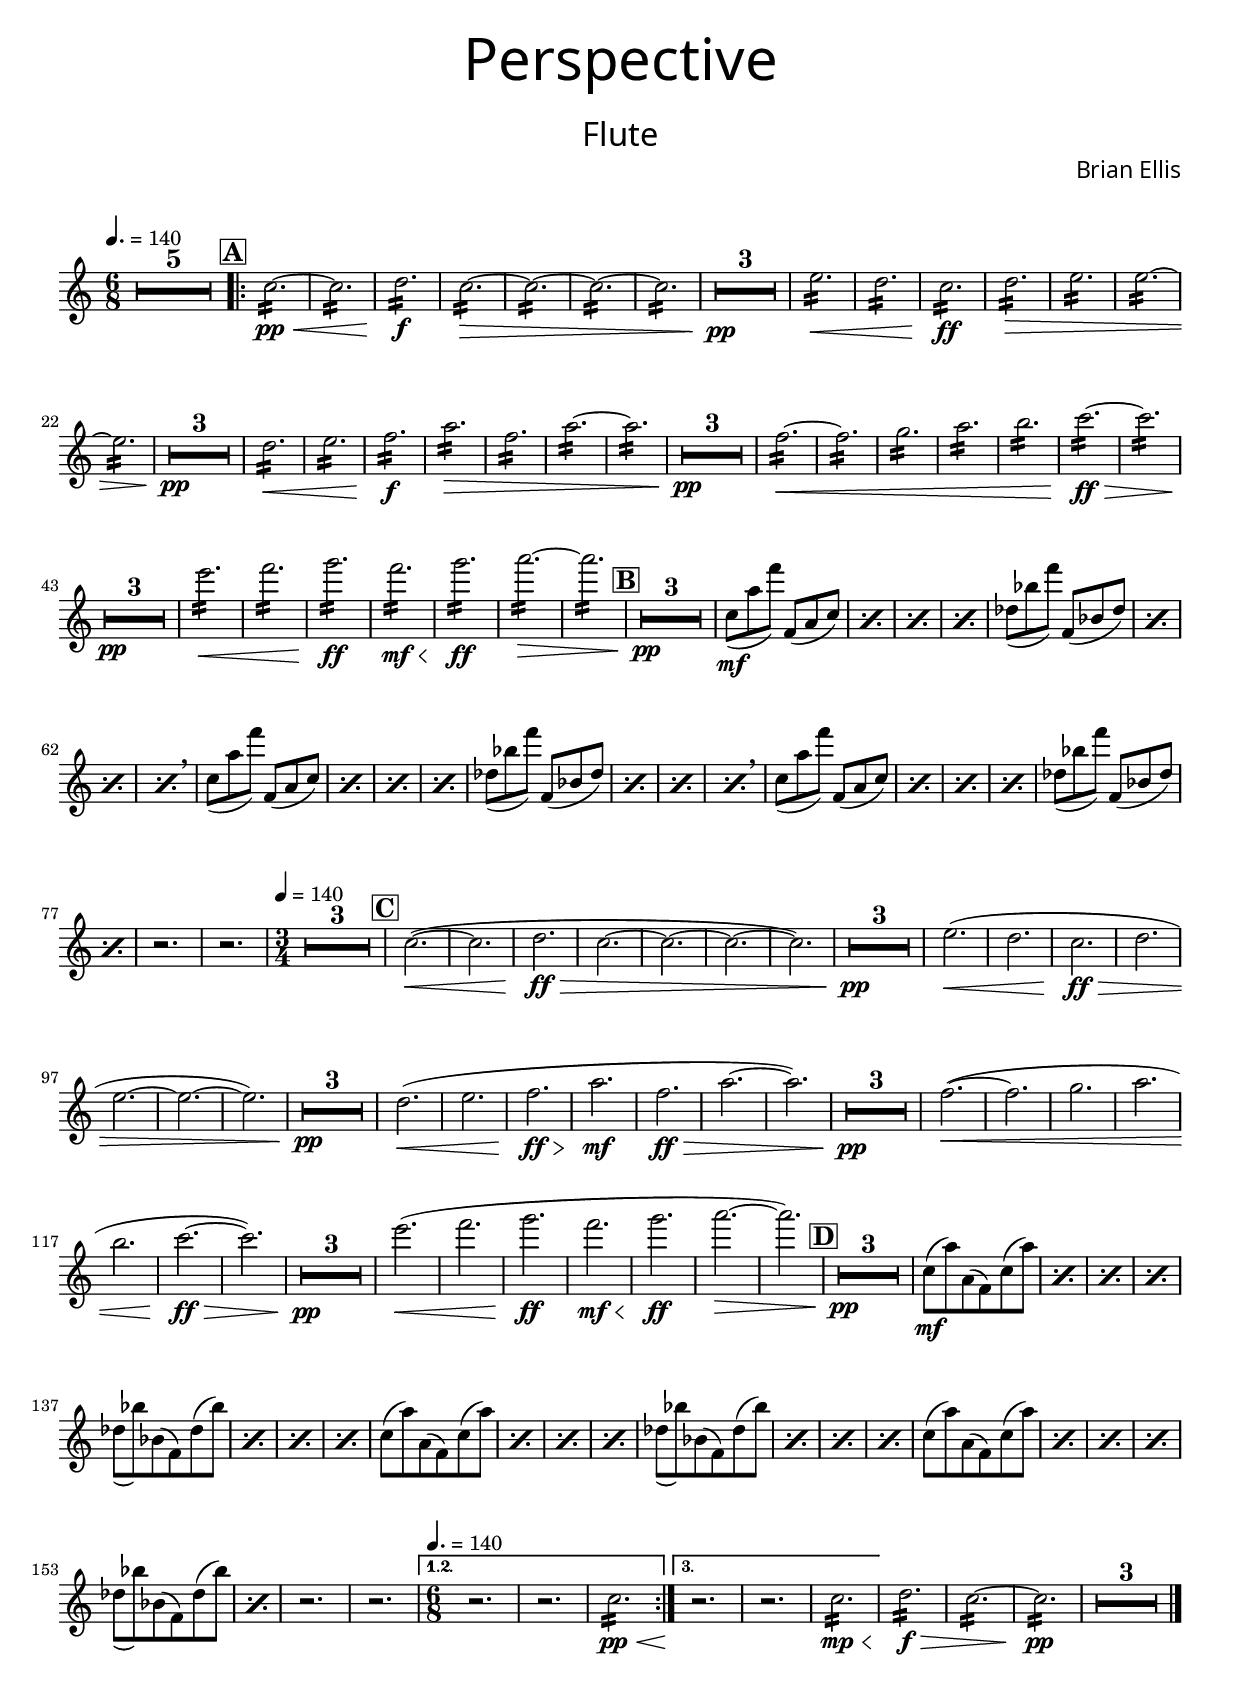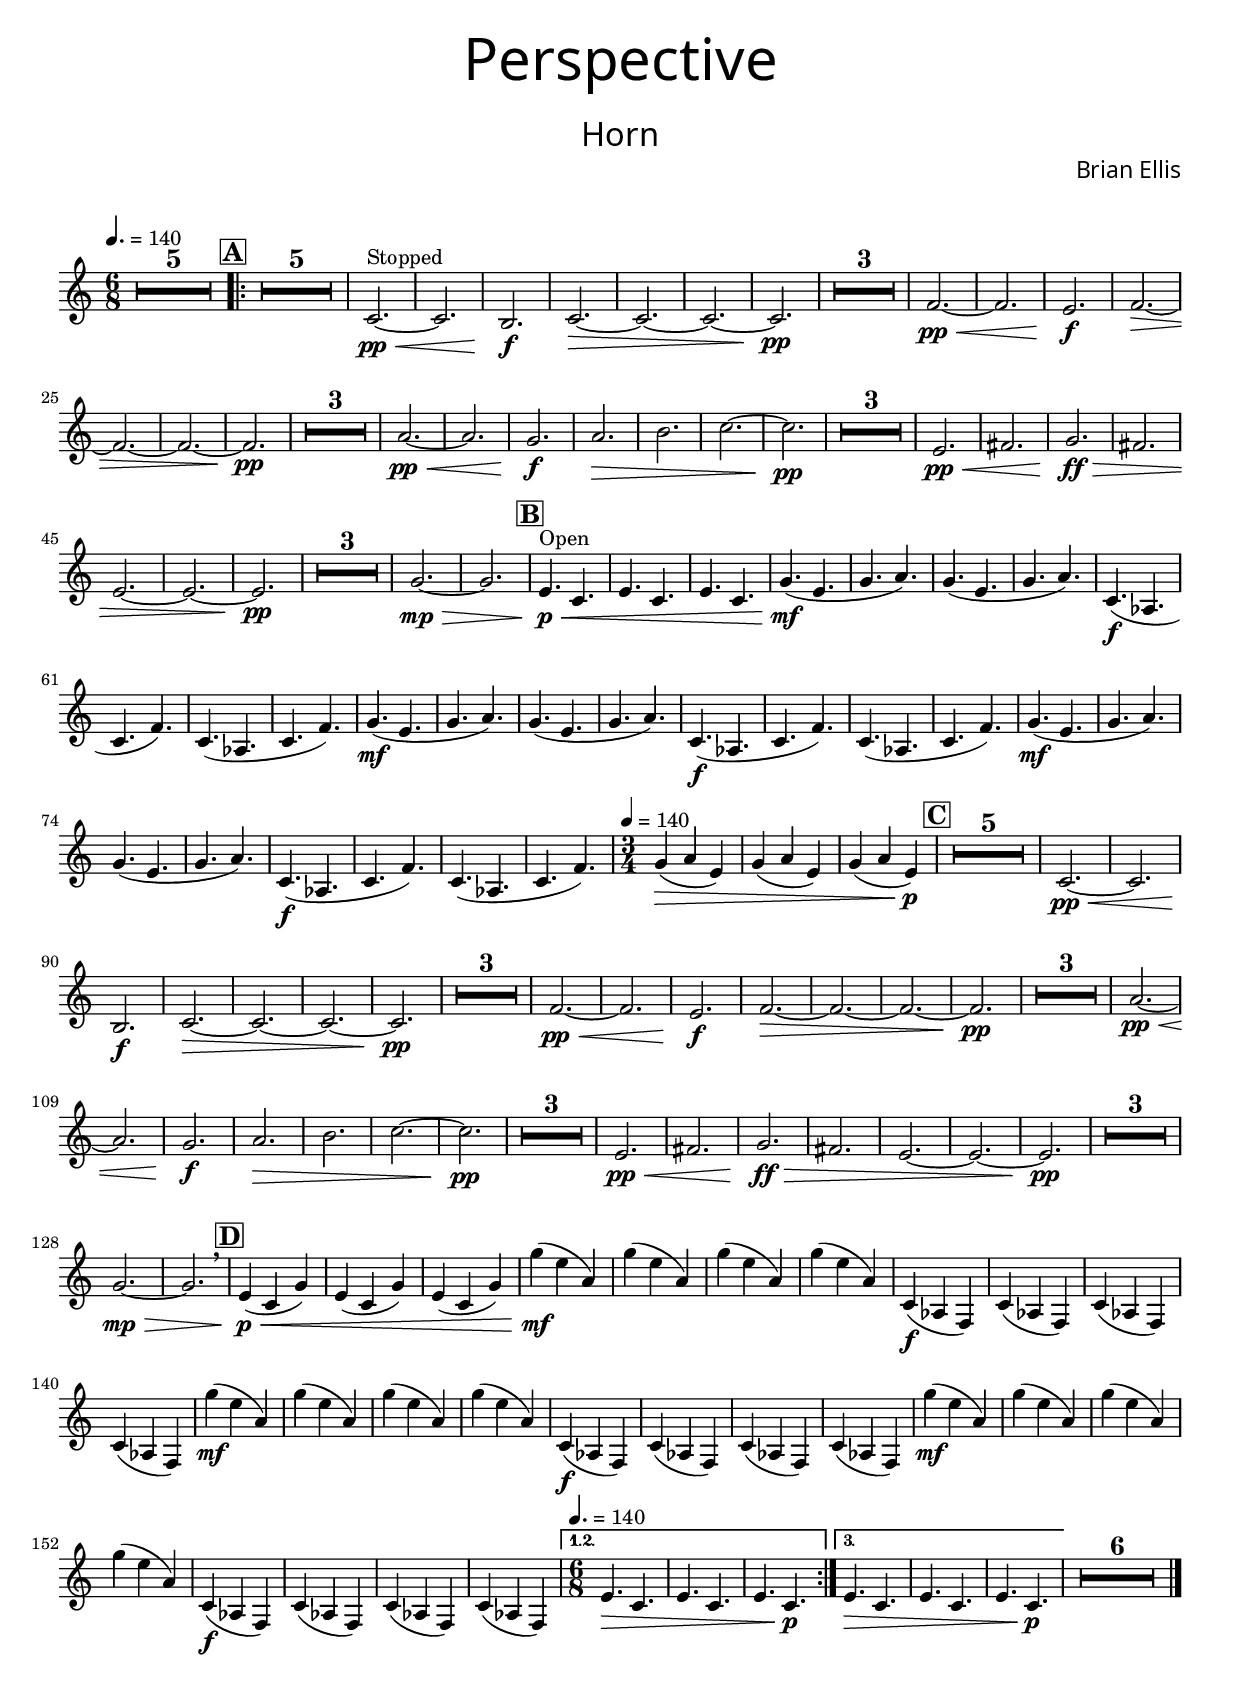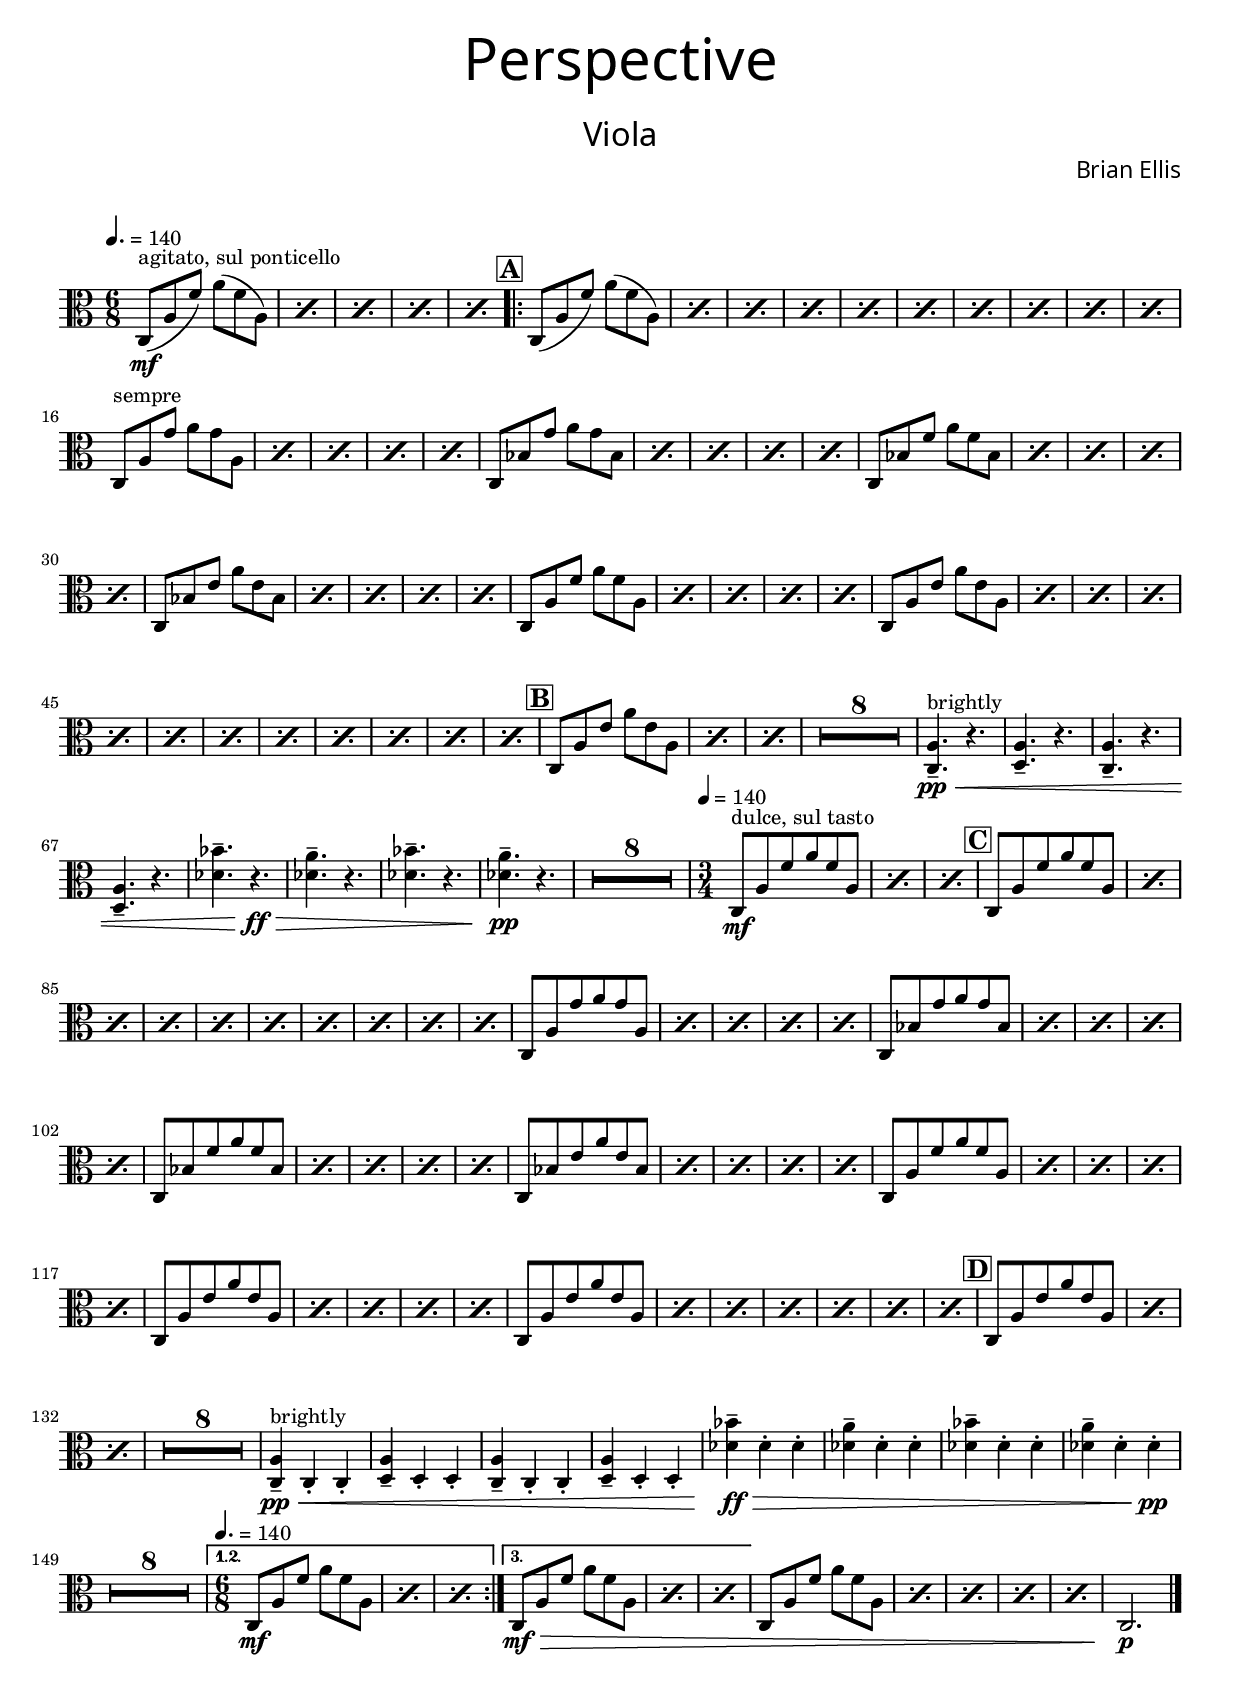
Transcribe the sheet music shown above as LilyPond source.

\version "2.18.2"
	




flute = {
	\set Score.markFormatter = #format-mark-box-alphabet
	\compressFullBarRests
	\override MultiMeasureRest.expand-limit = #2

	\tempo 4. = 140
	\time 6/8
	R2.*5	
\repeat volta 3 {
\mark \default
\repeat tremolo 12 c16\pp\<~
\repeat tremolo 12	c16 
\repeat tremolo 12	d\f 
\repeat tremolo 12	c\> ~
\repeat tremolo 12	c ~
\repeat tremolo 12	c ~
\repeat tremolo 12	c
	R2.*3\pp
\repeat tremolo 12 e16\<
\repeat tremolo 12 d
\repeat tremolo 12 c\ff
\repeat tremolo 12 d\>
\repeat tremolo 12 e
\repeat tremolo 12 e~
\repeat tremolo 12 e 
	R2.*3\pp
\repeat tremolo 12 d16\<
\repeat tremolo 12 e
\repeat tremolo 12 f\f
\repeat tremolo 12 a\>
\repeat tremolo 12 f
\repeat tremolo 12 a ~
\repeat tremolo 12 a
	R2.*3\pp
\repeat tremolo 12 f16\< ~
\repeat tremolo 12 f
\repeat tremolo 12 g
\repeat tremolo 12 a
\repeat tremolo 12 b
\repeat tremolo 12 c\ff\> ~
\repeat tremolo 12 c
	R2.*3\pp
\repeat tremolo 12 e16\<
\repeat tremolo 12 f
\repeat tremolo 12 g\ff
\repeat tremolo 12 f\mf\<
\repeat tremolo 12 g\ff
\repeat tremolo 12 a\> ~
\repeat tremolo 12 a
\mark \default
	R2.*3\pp
	\repeat percent 4 {	c,,8\mf _(a' f') f,, (a c) }
	\repeat percent 4 {	des8 _(bes' f') f,, (bes des) }
	\breathe
	\repeat percent 4 {	c8 _(a' f') f,, (a c)  }
	\repeat percent 4 {	des8 _(bes' f') f,, (bes des)  }
	\breathe
	\repeat percent 4 {	c8 _(a' f') f,, (a c) }
	\repeat percent 2 {	des8 _(bes' f') f,, (bes des) }
	r2. r2.
	\tempo 4 = 140
	\time 3/4
	R2.*3
\mark \default
c2.\< (~c d\ff\> c ~c  ~c  ~c)
	R2.*3\pp
e2.\< (d c\ff\> d e ~e ~e)
	R2.*3\pp
d2.\< (e f\ff\> a\mf f\ff\> a ~a)
	R2.*3\pp
f2.\< ( ~f g a b c\ff\> ~c)
	R2.*3\pp
e2.\< (f g\ff f\mf\< g\ff a\> ~a)

\mark \default
R2.*3\pp
	\repeat percent 4 {	c,,8\mf (a') a, (f) c' (a')}
	\repeat percent 4 {	des,8 _(bes') bes, (f) des' (bes')}
	\repeat percent 4 {	c,8 (a') a, (f) c' (a')}
	\repeat percent 4 {	des,8 _(bes') bes, (f) des' (bes')}
	\repeat percent 4 {	c,8 (a') a, (f) c' (a')}	\repeat percent 2 {	des,8 _(bes') bes, (f) des' (bes')}
	r2. r2.
	\tempo 4. = 140
	\time 6/8

}
\alternative{
{
	r2. r2.
	\repeat tremolo 12 c,16\pp\<
}
{
	r2.\! r2.
	\repeat tremolo 12 c16\mp\<
}
}
	
	\repeat tremolo 12 d16\f\>
	\repeat tremolo 12 c16 ~
	\repeat tremolo 12 c16\pp\!

R2.*3
	
\bar "|."
}


\score {
\header{
title =\markup { 
         \override #'(font-name . "Avenir Light")
		\fontsize #5 
         "Perspective" }
subtitle = "  "
subsubtitle =  \markup { 
         \override #'(font-name . "Avenir Light")
		\fontsize #5 
         "Flute" }
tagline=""
composer = \markup { 
         \override #'(font-name . "Avenir Light")
		\fontsize #1 
         "Brian Ellis" }
arranger = "   "
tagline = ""
}

	%\midi {}
	\layout {indent = 0}
	\new Staff \relative c'' {\flute}
}

\pageBreak




horn = {
	\set Score.markFormatter = #format-mark-box-alphabet
	\compressFullBarRests
	\override MultiMeasureRest.expand-limit = #2

	\tempo 4. = 140
	\time 6/8
	R2.*5
\repeat volta 3 {
\mark \default
	R2.*5
	f,2.\pp^"Stopped"\< ~f e\f f\> ~f ~f ~f\pp
	R2.*3
	bes2.\pp\< ~bes a\f bes\> ~bes ~bes ~bes\pp
	R2.*3
	d2.\pp\< ~d c\f d\> e f ~f\pp
	R2.*3 a,2.\pp\< b c\ff\> b a ~a ~a\pp
	R2.*3
	c2.\mp\> ~c
\mark \default
	a4.^"Open"\p\< f a f a f
	c'\mf (a c d) c (a c d)
	f,\f (des f bes) f (des f bes)
	c\mf (a c d) c (a c d)
	f,\f (des f bes) f (des f bes)
	c\mf (a c d) c (a c d)
	f,\f (des f bes) f (des f bes)
	\tempo 4 = 140
	\time 3/4
	c4\> (d a) c (d a) c (d a)\p
\mark \default
R2.*5
	f2.\pp\< ~f e\f f\> ~f ~f ~f\pp
	R2.*3
	bes2.\pp\< ~bes a\f bes\> ~bes ~bes ~bes\pp
	R2.*3
	d2.\pp\< ~d c\f d\> e f ~f\pp
	R2.*3 a,2.\pp\< b c\ff\> b a ~a ~a\pp
	R2.*3
	c2.\mp\> ~c \breathe
\mark \default
	a4\p\< (f c') a (f c') a (f c')
	c'\mf (a d,) c' (a d,) c' (a d,) c' (a d,)
	f,\f (des bes) f' (des bes) f' (des bes) f' (des bes) 
	c''\mf (a d,) c' (a d,) c' (a d,) c' (a d,)
	f,\f (des bes) f' (des bes) f' (des bes) f' (des bes) 
	c''\mf (a d,) c' (a d,) c' (a d,) c' (a d,)
	f,\f (des bes) f' (des bes) f' (des bes) f' (des bes) 
	\tempo 4. = 140
	\time 6/8
}
\alternative{
{

	a'4.\> f a f a f\p
}{
	a4.\> f a f a f\p
}
}
R2.*6

\bar "|."

}

%#(set-global-staff-size 30)

\score {
\header{
title =\markup { 
         \override #'(font-name . "Avenir Light")
		\fontsize #5 
         "Perspective" }
subtitle = "  "
subsubtitle =  \markup { 
         \override #'(font-name . "Avenir Light")
		\fontsize #5 
         "Horn" }
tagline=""
composer = \markup { 
         \override #'(font-name . "Avenir Light")
		\fontsize #1 
         "Brian Ellis" }
arranger = "   "
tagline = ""
}

	%\midi {}
	\layout {indent = 0}
	\new Staff \transpose f c' { \relative c'{\horn} }
}


\pageBreak





viola = {
	\set Score.markFormatter = #format-mark-box-alphabet
	\compressFullBarRests
	\override MultiMeasureRest.expand-limit = #2

\tempo 4. = 140
	\clef "alto"
	\time 6/8
\repeat percent 5 {	c8\mf^"agitato, sul ponticello" (a' f') a (f a,)}

\repeat volta 3 {
\mark \default
\repeat percent 10 {c, (a' f') a (f a,)}
\repeat percent 5 { c,^"sempre" a' g' a g a,}
\repeat percent 5 { c, bes' g' a g bes,}
\repeat percent 5 { c, bes' f' a f bes,}
\repeat percent 5 { c, bes' e a e bes}
\repeat percent 5 { c, a' f' a f a,}
\repeat percent 12 {c, a' e' a e a,}
\mark \default
\repeat percent 3 { c, a' e' a e a,}
R2.*8
	<a c,>4.--\pp\<^"brightly" r
	<a d,>-- r
	<a c,>-- r
	<a d,>-- r
	<bes' des,>-- r\ff\>
	<a des,>-- r
	<bes des,>-- r
	<a des,>--\pp r
	R2.*8
	\tempo 4 = 140
	\time 3/4
\repeat percent 3 {c,,8^"dulce, sul tasto"\mf a' f' a f a,}
\mark \default
\repeat percent 10 {c,8 a' f' a f a,}
\repeat percent 5 {	c, a' g' a g a,}
\repeat percent 5 {	c, bes' g' a g bes,}
\repeat percent 5 {	c, bes' f' a f bes,}
\repeat percent 5 {	c, bes' e a e bes}
\repeat percent 5 {	c, a' f' a f a,}
\repeat percent 5 {	c, a' e' a e a,}
\repeat percent 7 { c, a' e' a e a,}

\mark \default

\repeat percent 3 { c, a' e' a e a,}
	R2.*8
	<a c,>4--\pp\<^"brightly" c,-. c-.
	<a' d,>-- d,-. d-.
	<a' c,>-- c,-. c-.
	<a' d,>-- d,-. d-.
	<bes'' des,>--\ff\> des,-. des-.
	<a' des,>-- des,-. des-.
	<bes' des,>-- des,-. des-.
	<a' des,>-- des,-. des-.\pp
	R2.*8
	
	\tempo 4. = 140
	\time 6/8
}
\alternative{
{
	\repeat percent 3 {c,8\mf a' f' a f a,}
}
{
	\repeat percent 3 {c,8\mf\> a' f' a f a,}
}
}

\repeat percent 5 {	c,8 a' f' a f a,}
c,2.\p
\bar "|."

}


\score {
\header{
title =\markup { 
         \override #'(font-name . "Avenir Light")
		\fontsize #5 
         "Perspective" }
subtitle = "  "
subsubtitle =  \markup { 
         \override #'(font-name . "Avenir Light")
		\fontsize #5 
         "Viola" }
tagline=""
composer = \markup { 
         \override #'(font-name . "Avenir Light")
		\fontsize #1 
         "Brian Ellis" }
arranger = "   "
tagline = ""
}
	%\midi {}
	\layout {indent = 0}
	\new Staff \relative c {\viola}
}

\pageBreak



%\include "parts/guitar.ly"

#(set-global-staff-size 18)

\paper{
  left-margin = 1\cm
  right-margin = 1\cm
  top-margin = 1\cm
  bottom-margin = 1\cm
  print-all-headers = ##t
  print-page-number = ##f
}

\header { tagline = ""}

\pageBreak
\relative c' {c}
